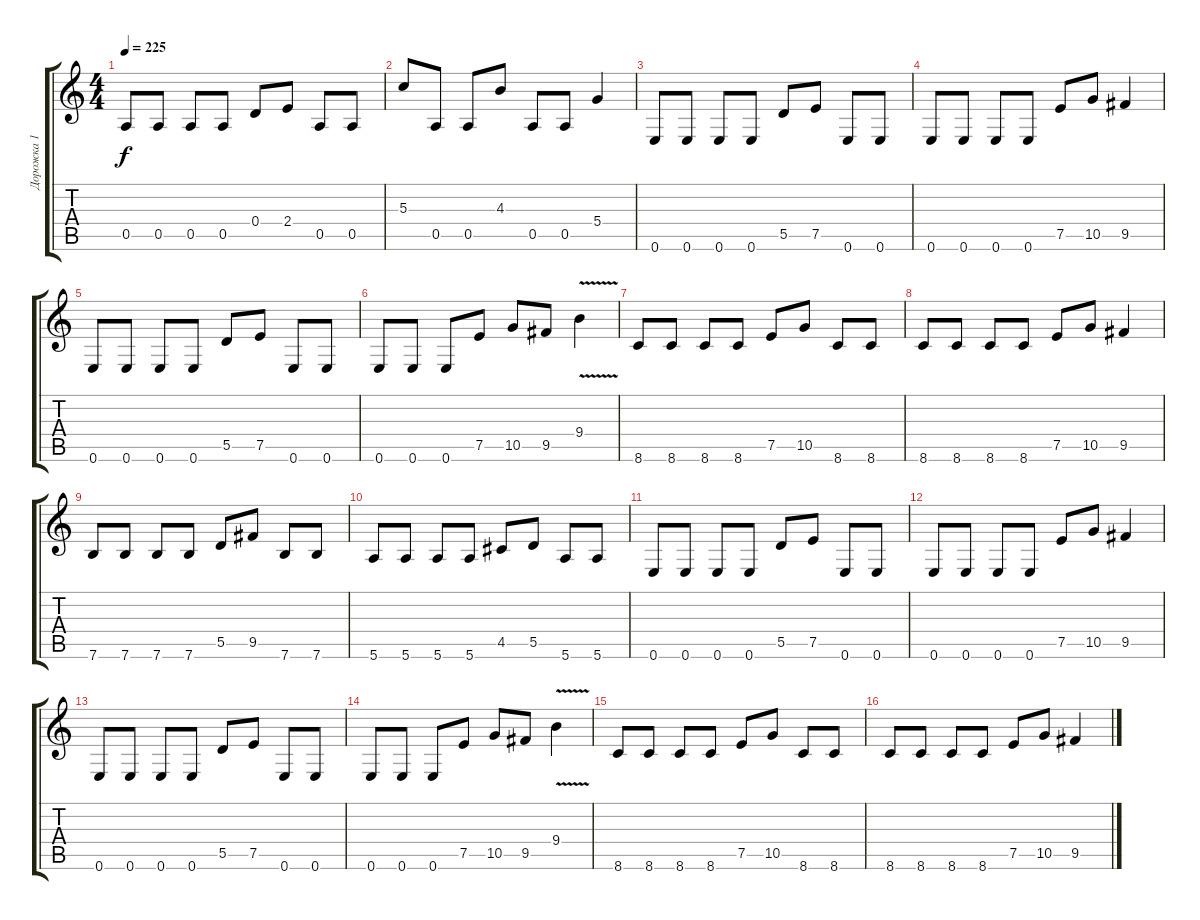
\track ("Дорожка 1" "Дорожка 1") {instrument distortionguitar}
\staff {score tabs}
\tuning (E4 B3 G3 D3 A2 E2) {hide}
\ts (4 4)
\tempo 225
\clef g2
\ks c
0.5.8{dy f} 0.5.8 0.5.8 0.5.8 0.4.8 2.4.8 0.5.8 0.5.8 |
5.3.8 0.5.8 0.5.8 4.3.8 0.5.8 0.5.8 5.4.4 |
0.6.8 0.6.8 0.6.8 0.6.8 5.5.8 7.5.8 0.6.8 0.6.8 |
0.6.8 0.6.8 0.6.8 0.6.8 7.5.8 10.5.8 9.5.4 |
0.6.8 0.6.8 0.6.8 0.6.8 5.5.8 7.5.8 0.6.8 0.6.8 |
0.6.8 0.6.8 0.6.8 7.5.8 10.5.8 9.5.8 9.4{v}.4 |
8.6.8 8.6.8 8.6.8 8.6.8 7.5.8 10.5.8 8.6.8 8.6.8 |
8.6.8 8.6.8 8.6.8 8.6.8 7.5.8 10.5.8 9.5.4 |
7.6.8 7.6.8 7.6.8 7.6.8 5.5.8 9.5.8 7.6.8 7.6.8 |
5.6.8 5.6.8 5.6.8 5.6.8 4.5.8 5.5.8 5.6.8 5.6.8 |
0.6.8 0.6.8 0.6.8 0.6.8 5.5.8 7.5.8 0.6.8 0.6.8 |
0.6.8 0.6.8 0.6.8 0.6.8 7.5.8 10.5.8 9.5.4 |
0.6.8 0.6.8 0.6.8 0.6.8 5.5.8 7.5.8 0.6.8 0.6.8 |
0.6.8 0.6.8 0.6.8 7.5.8 10.5.8 9.5.8 9.4{v}.4 |
8.6.8 8.6.8 8.6.8 8.6.8 7.5.8 10.5.8 8.6.8 8.6.8 |
8.6.8 8.6.8 8.6.8 8.6.8 7.5.8 10.5.8 9.5.4
